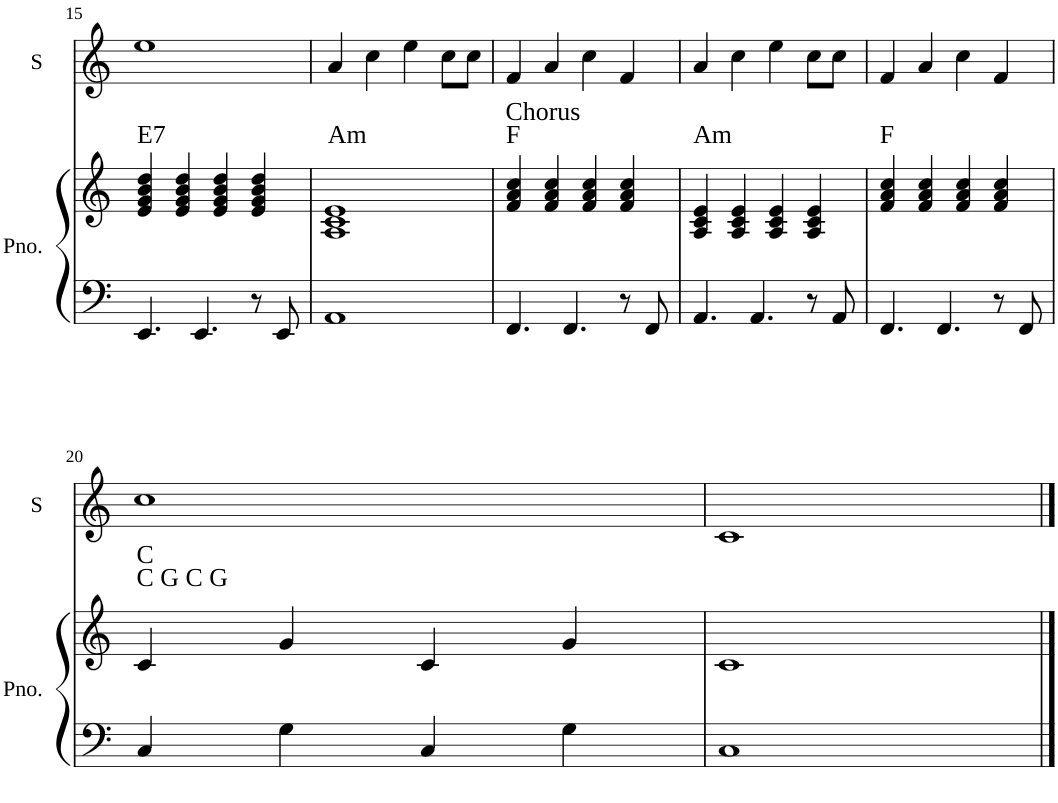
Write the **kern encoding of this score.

**kern	**kern	**kern
*part2	*part2	*part1
*staff3	*staff2	*staff1
*I"Piano	*	*I"Soprano
*I'Pno.	*	*I'S
!!LO:PB:g=z
*clefF4	*clefG2	*clefG2
*k[]	*k[]	*k[]
*M4/4	*M4/4	*M4/4
=15	=15	=15
!	!LO:TX:a:t=E7	!
4.EE/	4e/ 4g/ 4b/ 4dd/	1ee
.	4e/ 4g/ 4b/ 4dd/	.
4.EE/	.	.
.	4e/ 4g/ 4b/ 4dd/	.
8r	4e/ 4g/ 4b/ 4dd/	.
8EE/	.	.
=16	=16	=16
!	!LO:TX:a:t=Am	!
1AA	1A 1c 1e	4a/
.	.	4cc\
.	.	4ee\
.	.	8cc\L
.	.	8cc\J
=17	=17	=17
!	!LO:TX:a:t=F	!
!	!LO:TX:a:t=Chorus	!
4.FF/	4f/ 4a/ 4cc/	4f/
.	4f/ 4a/ 4cc/	4a/
4.FF/	.	.
.	4f/ 4a/ 4cc/	4cc\
8r	4f/ 4a/ 4cc/	4f/
8FF/	.	.
=18	=18	=18
!	!LO:TX:a:t=Am	!
4.AA/	4A/ 4c/ 4e/	4a/
.	4A/ 4c/ 4e/	4cc\
4.AA/	.	.
.	4A/ 4c/ 4e/	4ee\
8r	4A/ 4c/ 4e/	8cc\L
8AA/	.	8cc\J
=19	=19	=19
!	!LO:TX:a:t=F	!
4.FF/	4f/ 4a/ 4cc/	4f/
.	4f/ 4a/ 4cc/	4a/
4.FF/	.	.
.	4f/ 4a/ 4cc/	4cc\
8r	4f/ 4a/ 4cc/	4f/
8FF/	.	.
!!LO:LB:g=z
=20	=20	=20
!	!LO:TX:a:t=C G C G	!
!	!LO:TX:a:t=C	!
4C/	4c/	1cc
4G\	4g/	.
4C/	4c/	.
4G\	4g/	.
=21	=21	=21
1C	1c	1c
==	==	==
*-	*-	*-
